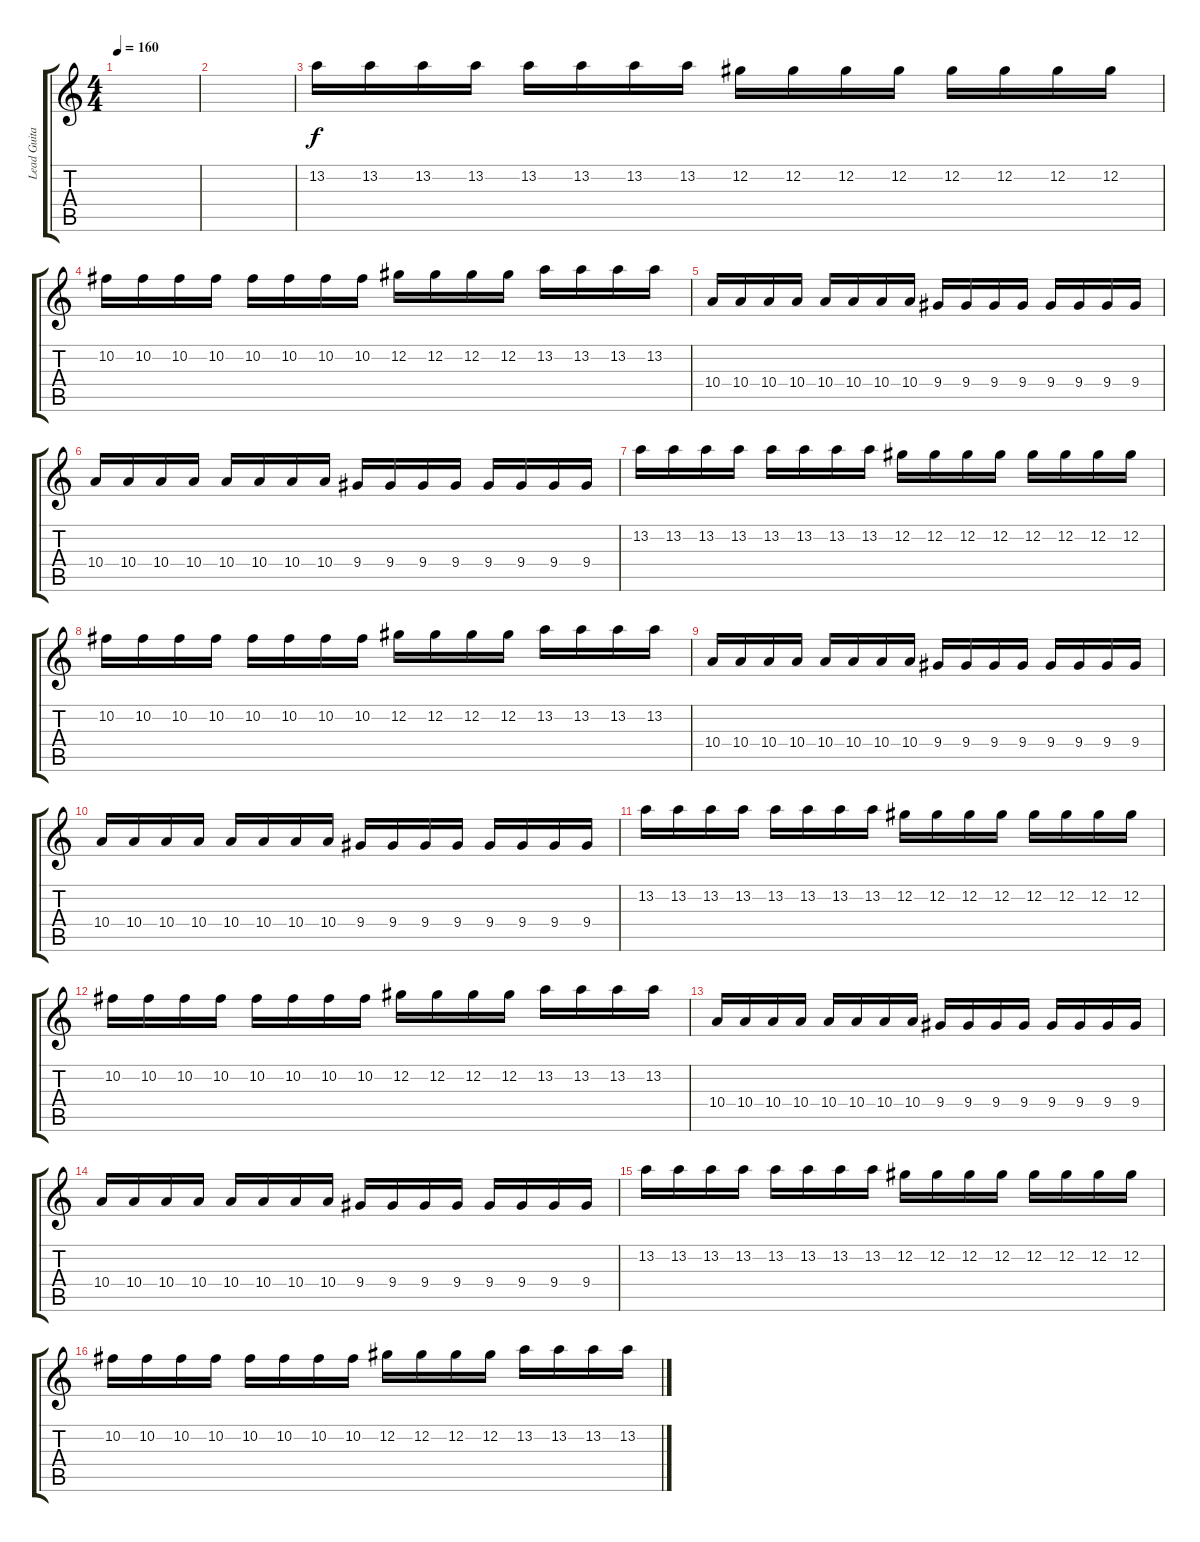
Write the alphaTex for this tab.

\track ("Lead Guitar" "Lead Guita") {instrument distortionguitar}
\staff {score tabs}
\tuning (Db4 Ab3 E3 B2 Gb2 Db2) {hide}
\ts (4 4)
\tempo 160
\clef g2
\ks c
|
|
13.2.16 13.2.16 13.2.16 13.2.16 13.2.16 13.2.16 13.2.16 13.2.16 12.2.16 12.2.16 12.2.16 12.2.16 12.2.16 12.2.16 12.2.16 12.2.16 |
10.2.16 10.2.16 10.2.16 10.2.16 10.2.16 10.2.16 10.2.16 10.2.16 12.2.16 12.2.16 12.2.16 12.2.16 13.2.16 13.2.16 13.2.16 13.2.16 |
10.4.16 10.4.16 10.4.16 10.4.16 10.4.16 10.4.16 10.4.16 10.4.16 9.4.16 9.4.16 9.4.16 9.4.16 9.4.16 9.4.16 9.4.16 9.4.16 |
10.4.16 10.4.16 10.4.16 10.4.16 10.4.16 10.4.16 10.4.16 10.4.16 9.4.16 9.4.16 9.4.16 9.4.16 9.4.16 9.4.16 9.4.16 9.4.16 |
13.2.16 13.2.16 13.2.16 13.2.16 13.2.16 13.2.16 13.2.16 13.2.16 12.2.16 12.2.16 12.2.16 12.2.16 12.2.16 12.2.16 12.2.16 12.2.16 |
10.2.16 10.2.16 10.2.16 10.2.16 10.2.16 10.2.16 10.2.16 10.2.16 12.2.16 12.2.16 12.2.16 12.2.16 13.2.16 13.2.16 13.2.16 13.2.16 |
10.4.16 10.4.16 10.4.16 10.4.16 10.4.16 10.4.16 10.4.16 10.4.16 9.4.16 9.4.16 9.4.16 9.4.16 9.4.16 9.4.16 9.4.16 9.4.16 |
10.4.16 10.4.16 10.4.16 10.4.16 10.4.16 10.4.16 10.4.16 10.4.16 9.4.16 9.4.16 9.4.16 9.4.16 9.4.16 9.4.16 9.4.16 9.4.16 |
13.2.16 13.2.16 13.2.16 13.2.16 13.2.16 13.2.16 13.2.16 13.2.16 12.2.16 12.2.16 12.2.16 12.2.16 12.2.16 12.2.16 12.2.16 12.2.16 |
10.2.16 10.2.16 10.2.16 10.2.16 10.2.16 10.2.16 10.2.16 10.2.16 12.2.16 12.2.16 12.2.16 12.2.16 13.2.16 13.2.16 13.2.16 13.2.16 |
10.4.16 10.4.16 10.4.16 10.4.16 10.4.16 10.4.16 10.4.16 10.4.16 9.4.16 9.4.16 9.4.16 9.4.16 9.4.16 9.4.16 9.4.16 9.4.16 |
10.4.16 10.4.16 10.4.16 10.4.16 10.4.16 10.4.16 10.4.16 10.4.16 9.4.16 9.4.16 9.4.16 9.4.16 9.4.16 9.4.16 9.4.16 9.4.16 |
13.2.16 13.2.16 13.2.16 13.2.16 13.2.16 13.2.16 13.2.16 13.2.16 12.2.16 12.2.16 12.2.16 12.2.16 12.2.16 12.2.16 12.2.16 12.2.16 |
10.2.16 10.2.16 10.2.16 10.2.16 10.2.16 10.2.16 10.2.16 10.2.16 12.2.16 12.2.16 12.2.16 12.2.16 13.2.16 13.2.16 13.2.16 13.2.16
